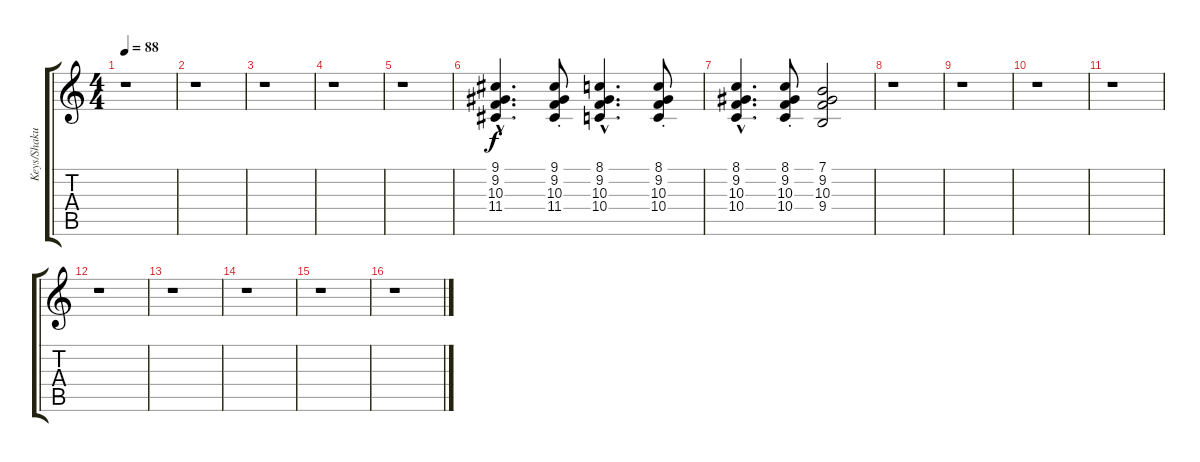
\track ("Keys/Shakuhachi" "Keys/Shaku") {instrument shakuhachi}
\staff {score tabs}
\tuning (E4 B3 G3 D3 A2 E2) {hide}
\ts (4 4)
\tempo 88
\clef g2
\ks c
r.1{dy f} |
r.1 |
r.1 |
r.1 |
r.1 |
(9.1{hac} 9.2{hac} 10.3{hac} 11.4{hac}).4{d} (9.1{st} 9.2{st} 10.3{st} 11.4{st}).8 (8.1{hac} 9.2{hac} 10.3{hac} 10.4{hac}).4{d} (8.1{st} 9.2{st} 10.3{st} 10.4{st}).8 |
(8.1{hac} 9.2{hac} 10.3{hac} 10.4{hac}).4{d} (8.1{st} 9.2{st} 10.3{st} 10.4{st}).8 (7.1 9.2 10.3 9.4).2 |
r.1 |
r.1 |
r.1 |
r.1 |
r.1 |
r.1 |
r.1 |
r.1 |
r.1
